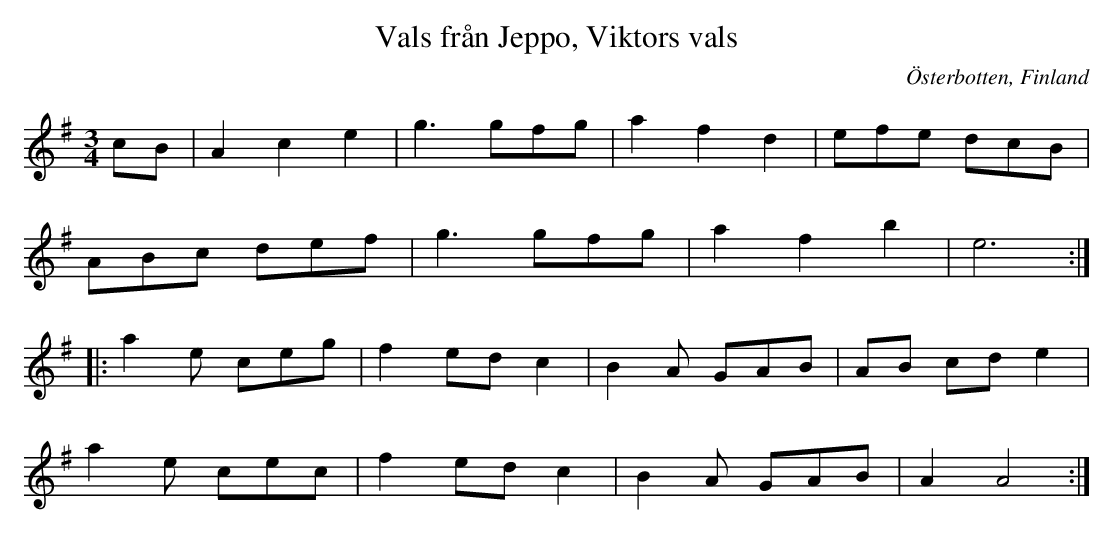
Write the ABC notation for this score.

X:1
T:Vals från Jeppo, Viktors vals
O:Österbotten, Finland
M:3/4
L:1/8
K:Ador
cB | A2 c2 e2 | g3/1gfg | a2 f2 d2 | efe dcB |
      ABc def  | g3/1gfg | a2 f2 b2 | e6:|
|: a2e ceg | f2 edc2 | B2A GAB | AB cd e2 |
   a2e cec | f2 edc2 | B2A GAB | A2 A4 :|
